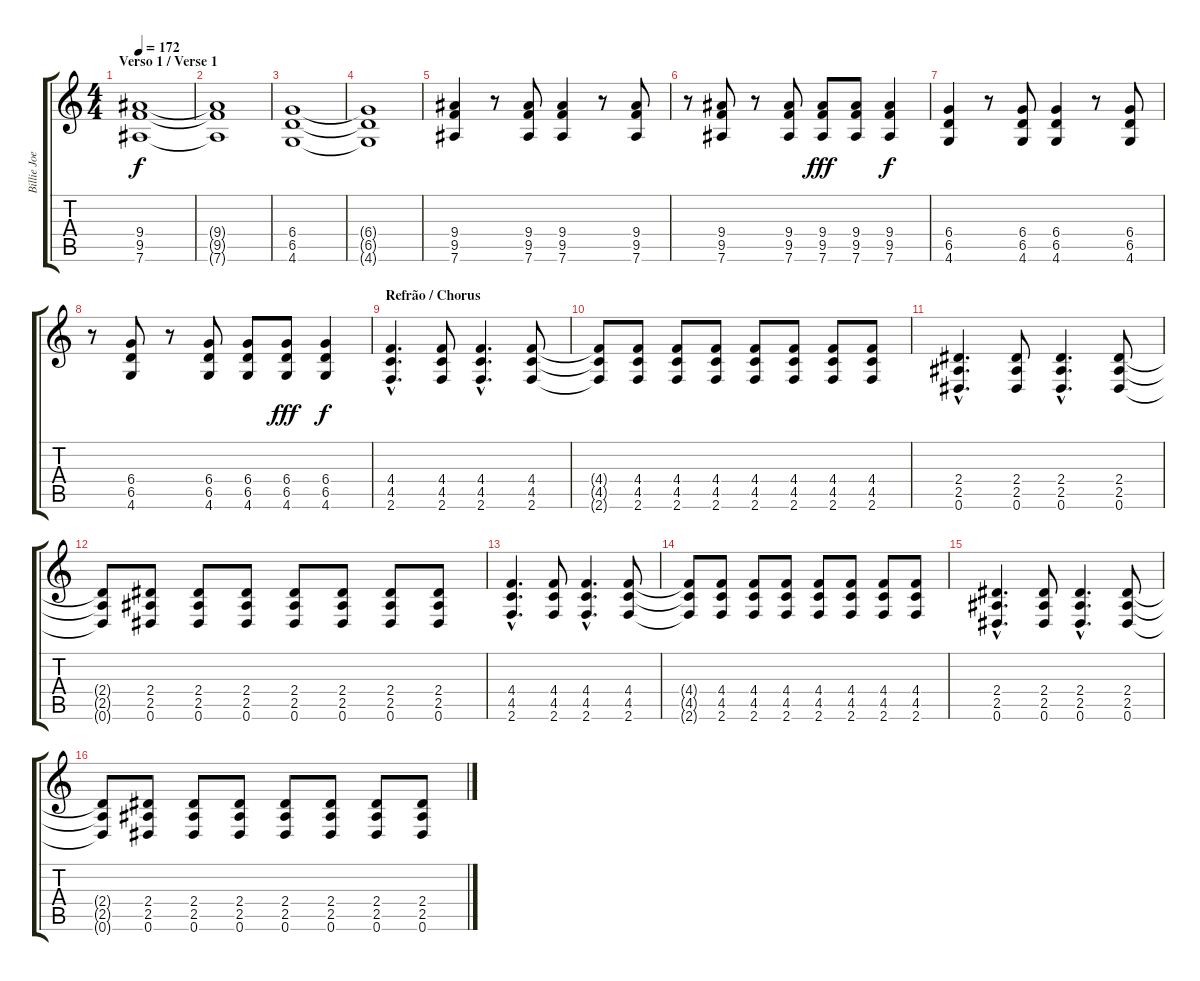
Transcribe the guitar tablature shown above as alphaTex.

\track ("Billie Joe - Guitarra / Guitar" "Billie Joe") {instrument overdrivenguitar}
\staff {score tabs}
\tuning (Eb4 Bb3 Gb3 Db3 Ab2 Eb2) {hide}
\ts (4 4)
\section ("" "Verso 1 / Verse 1")
\tempo 172
\clef g2
\ks c
(9.4 9.5 7.6).1{dy f instrument overdrivenguitar} |
(9.4{t} 9.5{t} 7.6{t}).1 |
(6.4 6.5 4.6).1 |
(6.4{t} 6.5{t} 4.6{t}).1 |
(9.4 9.5 7.6).4 r.8 (9.4 9.5 7.6).8 (9.4 9.5 7.6).4 r.8 (9.4 9.5 7.6).8 |
r.8 (9.4 9.5 7.6).8 r.8 (9.4 9.5 7.6).8 (9.4 9.5 7.6).8{dy fff} (9.4 9.5 7.6).8 (9.4 9.5 7.6).4{dy f} |
(6.4 6.5 4.6).4 r.8 (6.4 6.5 4.6).8 (6.4 6.5 4.6).4 r.8 (6.4 6.5 4.6).8 |
r.8 (6.4 6.5 4.6).8 r.8 (6.4 6.5 4.6).8 (6.4 6.5 4.6).8 (6.4 6.5 4.6).8{dy fff} (6.4 6.5 4.6).4{dy f} |
\section ("" "Refrão / Chorus")
(4.4{hac} 4.5{hac} 2.6{hac}).4{d} (4.4 4.5 2.6).8 (4.4{hac} 4.5{hac} 2.6{hac}).4{d} (4.4 4.5 2.6).8 |
(4.4{t} 4.5{t} 2.6{t}).8 (4.4 4.5 2.6).8 (4.4 4.5 2.6).8 (4.4 4.5 2.6).8 (4.4 4.5 2.6).8 (4.4 4.5 2.6).8 (4.4 4.5 2.6).8 (4.4 4.5 2.6).8 |
(2.4{hac} 2.5{hac} 0.6{hac}).4{d} (2.4 2.5 0.6).8 (2.4{hac} 2.5{hac} 0.6{hac}).4{d} (2.4 2.5 0.6).8 |
(2.4{t} 2.5{t} 0.6{t}).8 (2.4 2.5 0.6).8 (2.4 2.5 0.6).8 (2.4 2.5 0.6).8 (2.4 2.5 0.6).8 (2.4 2.5 0.6).8 (2.4 2.5 0.6).8 (2.4 2.5 0.6).8 |
(4.4{hac} 4.5{hac} 2.6{hac}).4{d} (4.4 4.5 2.6).8 (4.4{hac} 4.5{hac} 2.6{hac}).4{d} (4.4 4.5 2.6).8 |
(4.4{t} 4.5{t} 2.6{t}).8 (4.4 4.5 2.6).8 (4.4 4.5 2.6).8 (4.4 4.5 2.6).8 (4.4 4.5 2.6).8 (4.4 4.5 2.6).8 (4.4 4.5 2.6).8 (4.4 4.5 2.6).8 |
(2.4{hac} 2.5{hac} 0.6{hac}).4{d} (2.4 2.5 0.6).8 (2.4{hac} 2.5{hac} 0.6{hac}).4{d} (2.4 2.5 0.6).8 |
(2.4{t} 2.5{t} 0.6{t}).8 (2.4 2.5 0.6).8 (2.4 2.5 0.6).8 (2.4 2.5 0.6).8 (2.4 2.5 0.6).8 (2.4 2.5 0.6).8 (2.4 2.5 0.6).8 (2.4 2.5 0.6).8
